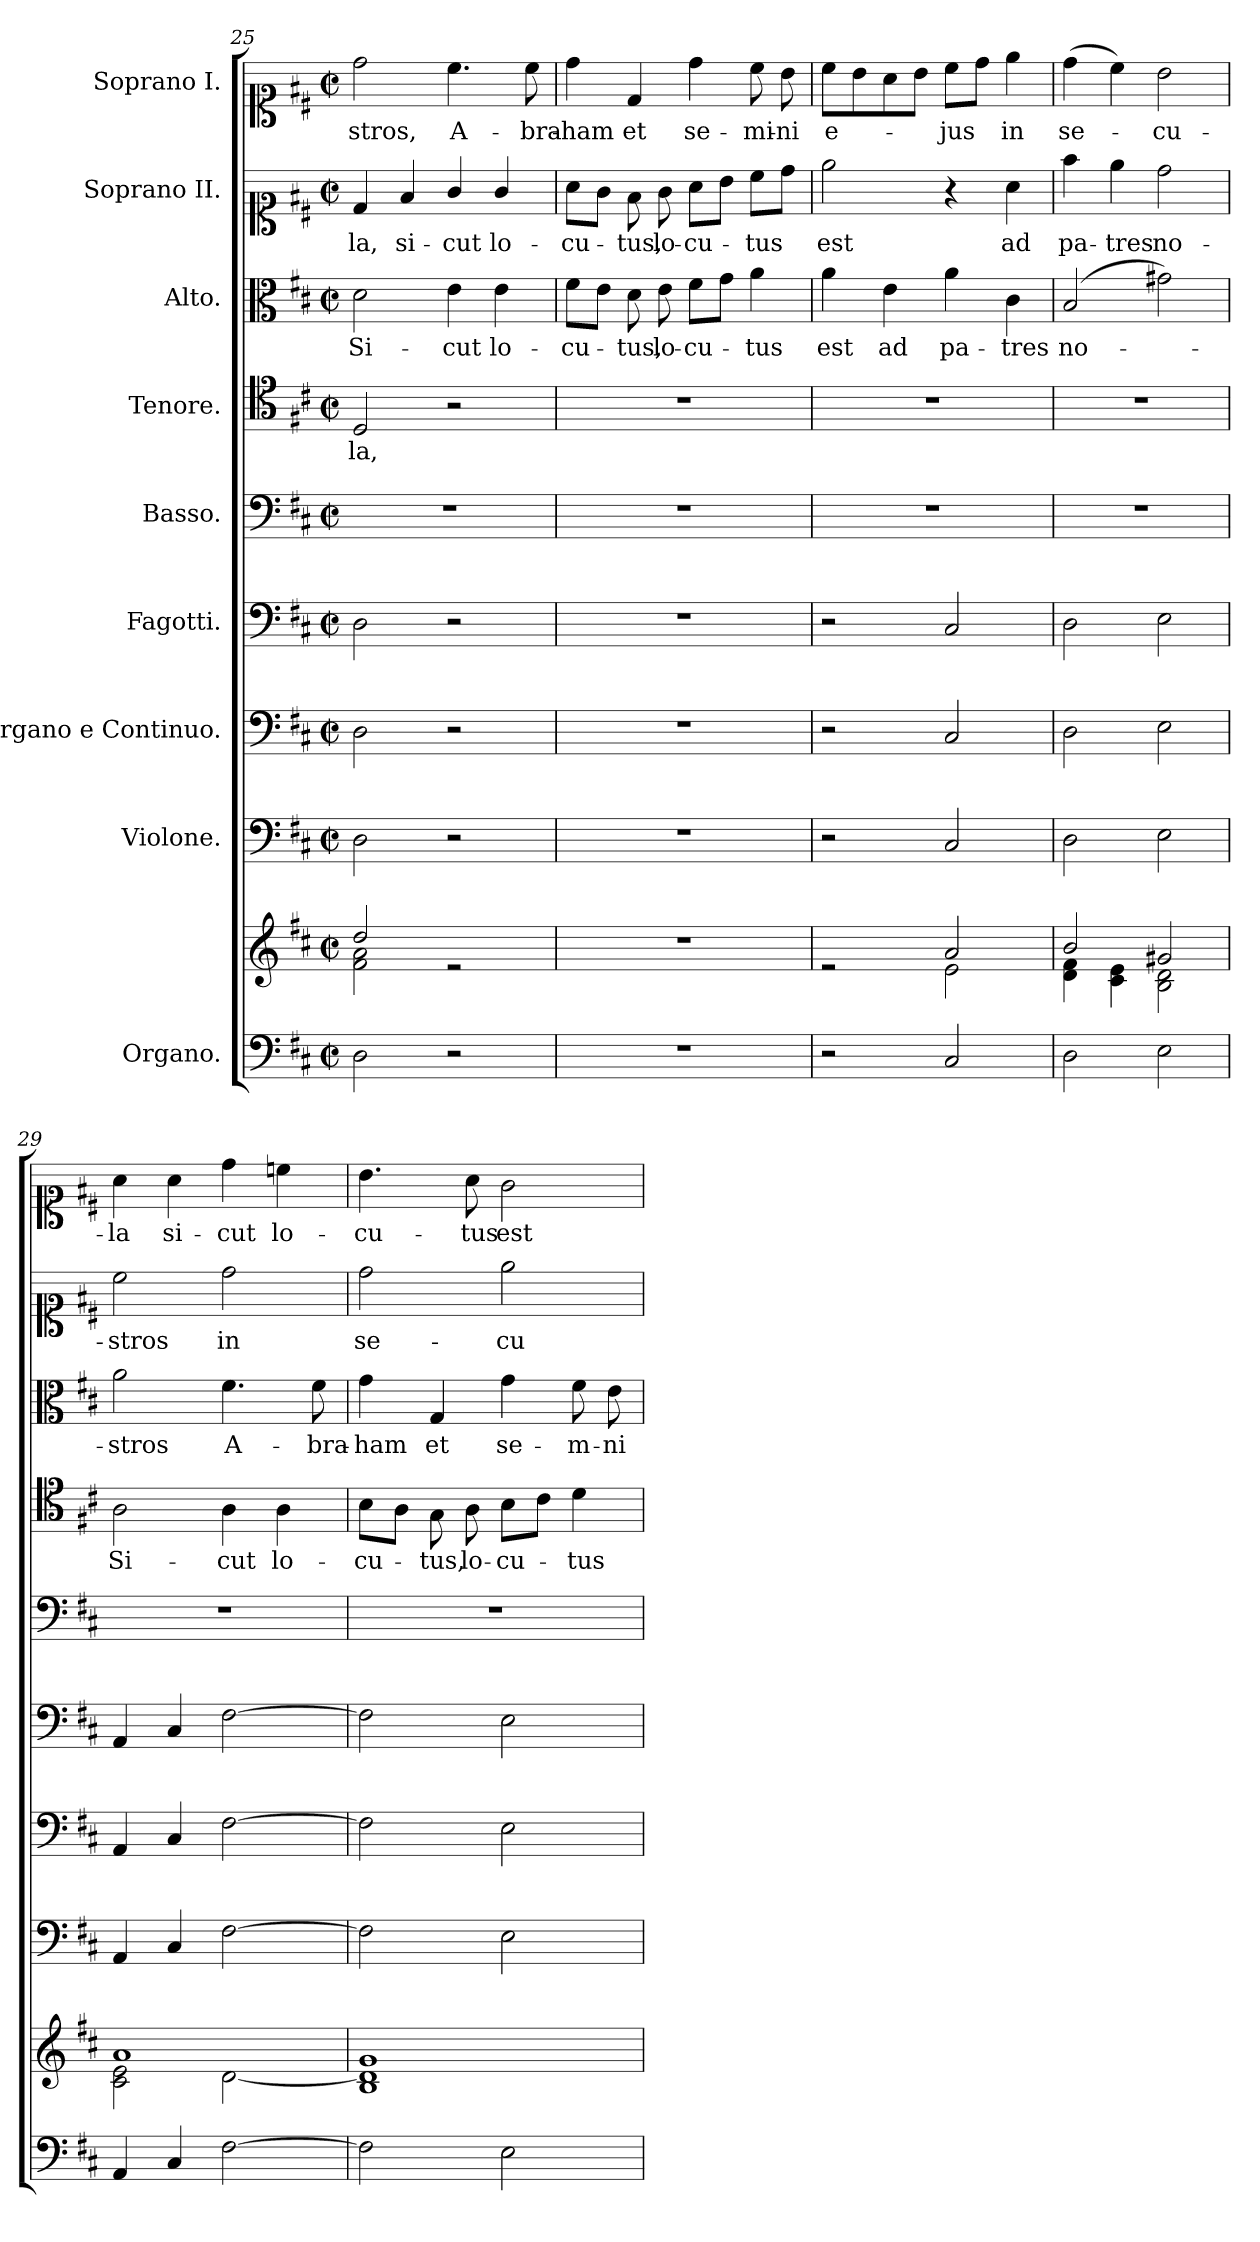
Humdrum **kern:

**kern	**kern	**kern	**kern	**kern	**kern	**kern	**text	**kern	**text	**kern	**text	**kern	**text
*part9	*part9	*part8	*part7	*part6	*part5	*part4	*part4	*part3	*part3	*part2	*part2	*part1	*part1
*staff10	*staff9	*staff8	*staff7	*staff6	*staff5	*staff4	*staff4	*staff3	*staff3	*staff2	*staff2	*staff1	*staff1
*I"Organo.	*	*I"Violone.	*I"Organo e Continuo.	*I"Fagotti.	*I"Basso.	*I"Tenore.	*	*I"Alto.	*	*I"Soprano II.	*	*I"Soprano I.	*
*clefF4	*clefG2	*clefF4	*clefF4	*clefF4	*clefF4	*clefC4	*	*clefC3	*	*clefC1	*	*clefC1	*
*	*	*ITrd7c12	*	*	*	*	*	*	*	*	*	*	*
*k[f#c#]	*k[f#c#]	*k[f#c#]	*k[f#c#]	*k[f#c#]	*k[f#c#]	*k[f#c#]	*	*k[f#c#]	*	*k[f#c#]	*	*k[f#c#]	*
*M2/2	*M2/2	*M2/2	*M2/2	*M2/2	*M2/2	*M2/2	*	*M2/2	*	*M2/2	*	*M2/2	*
*met(c|)	*met(c|)	*met(c|)	*met(c|)	*met(c|)	*met(c|)	*met(c|)	*	*met(c|)	*	*met(c|)	*	*met(c|)	*
=25	=25	=25	=25	=25	=25	=25	=25	=25	=25	=25	=25	=25	=25
*	*^	*	*	*	*	*	*	*	*	*	*	*	*
!	!	!	!	!	!	!	!	!LO:LY:b	!	!LO:LY:b	!	!LO:LY:b	!	!LO:LY:b
2D\	2dd/	2f#\ 2a\	2DD\	2D\	2D\	1r	2D/	-la,	2d\	Si-	4d/	-la,	2dd\	-stros,
!	!	!	!	!	!	!	!	!	!	!	!	!LO:LY:b	!	!
.	.	.	.	.	.	.	.	.	.	.	4f#/	si-	.	.
!	!	!	!	!	!	!	!	!	!	!LO:LY:b	!	!LO:LY:b	!	!LO:LY:b
2r	2re	2ryy	2r	2r	2r	.	2r	.	4e\	-cut	4g/	-cut	4.cc#\	A-
!	!	!	!	!	!	!	!	!	!	!LO:LY:b	!	!LO:LY:b	!	!
.	.	.	.	.	.	.	.	.	4e\	lo-	4g/	lo-	.	.
!	!	!	!	!	!	!	!	!	!	!	!	!	!	!LO:LY:b
.	.	.	.	.	.	.	.	.	.	.	.	.	8cc#\	-bra-
*	*v	*v	*	*	*	*	*	*	*	*	*	*	*	*
=26	=26	=26	=26	=26	=26	=26	=26	=26	=26	=26	=26	=26	=26
!	!	!	!	!	!	!	!	!	!LO:LY:b	!	!LO:LY:b	!	!LO:LY:b
1r	1r	1r	1r	1r	1r	1r	.	8f#\L	-cu-	8a\L	-cu-	4dd\	-ham
.	.	.	.	.	.	.	.	8e\J	.	8g\J	.	.	.
!	!	!	!	!	!	!	!	!	!LO:LY:b	!	!LO:LY:b	!	!LO:LY:b
.	.	.	.	.	.	.	.	8d\	-tus,	8f#\	-tus,	4d/	et
!	!	!	!	!	!	!	!	!	!LO:LY:b	!	!LO:LY:b	!	!
.	.	.	.	.	.	.	.	8e\	lo-	8g\	lo-	.	.
!	!	!	!	!	!	!	!	!	!LO:LY:b	!	!LO:LY:b	!	!LO:LY:b
.	.	.	.	.	.	.	.	8f#\L	-cu-	8a\L	-cu-	4dd\	se-
.	.	.	.	.	.	.	.	8g\J	.	8b\J	.	.	.
!	!	!	!	!	!	!	!	!	!LO:LY:b	!	!LO:LY:b	!	!LO:LY:b
.	.	.	.	.	.	.	.	4a\	-tus	8cc#\L	-tus	8cc#\	-mi-
!	!	!	!	!	!	!	!	!	!	!	!	!	!LO:LY:b
.	.	.	.	.	.	.	.	.	.	8dd\J	.	8b\	-ni
=27	=27	=27	=27	=27	=27	=27	=27	=27	=27	=27	=27	=27	=27
*	*^	*	*	*	*	*	*	*	*	*	*	*	*
!	!	!	!	!	!	!	!	!	!	!LO:LY:b	!	!LO:LY:b	!	!LO:LY:b
2r	2re	2ryy	2r	2r	2r	1r	1r	.	4a\	est	2ee\	est	8cc#\L	e-
.	.	.	.	.	.	.	.	.	.	.	.	.	8b\	.
!	!	!	!	!	!	!	!	!	!	!LO:LY:b	!	!	!	!
.	.	.	.	.	.	.	.	.	4e\	ad	.	.	8a\	.
.	.	.	.	.	.	.	.	.	.	.	.	.	8b\J	.
!	!	!	!	!	!	!	!	!	!	!LO:LY:b	!	!	!	!LO:LY:b
2C#/	2a/	2e\	2CC#/	2C#/	2C#/	.	.	.	4a\	pa-	4r	.	8cc#\L	-jus
.	.	.	.	.	.	.	.	.	.	.	.	.	8dd\J	.
!	!	!	!	!	!	!	!	!	!	!LO:LY:b	!	!LO:LY:b	!	!LO:LY:b
.	.	.	.	.	.	.	.	.	4c#\	-tres	4a\	ad	4ee\	in
=28	=28	=28	=28	=28	=28	=28	=28	=28	=28	=28	=28	=28	=28	=28
!	!	!	!	!	!	!	!	!	!	!LO:LY:b	!	!LO:LY:b	!	!LO:LY:b
2D\	2b/	4d\ 4f#\	2DD\	2D\	2D\	1r	1r	.	(2B/	no-	4ff#\	pa-	(4dd\	se-
!	!	!	!	!	!	!	!	!	!	!	!	!LO:LY:b	!	!
.	.	4c#\ 4e\	.	.	.	.	.	.	.	.	4ee\	-tres	4cc#\)	.
!	!	!	!	!	!	!	!	!	!	!	!	!LO:LY:b	!	!LO:LY:b
2E\	2g#X/	2B\ 2d\	2EE\	2E\	2E\	.	.	.	2g#X\)	.	2dd\	no-	2b\	-cu-
=29	=29	=29	=29	=29	=29	=29	=29	=29	=29	=29	=29	=29	=29	=29
!	!	!	!	!	!	!	!	!LO:LY:b	!	!LO:LY:b	!	!LO:LY:b	!	!LO:LY:b
4AA/	1a	2c#\ 2e\	4AAA/	4AA/	4AA/	1r	2A\	Si-	2a\	stros	2cc#\	-stros	4a\	-la
!	!	!	!	!	!	!	!	!	!	!	!	!	!	!LO:LY:b
4C#/	.	.	4CC#/	4C#/	4C#/	.	.	.	.	.	.	.	4a\	si-
!	!	!	!	!	!	!	!	!LO:LY:b	!	!LO:LY:b	!	!LO:LY:b	!	!LO:LY:b
[2F#\	.	[2d\	[2FF#\	[2F#\	[2F#\	.	4A\	-cut	4.f#\	A-	2dd\	in	4dd\	-cut
!	!	!	!	!	!	!	!	!LO:LY:b	!	!	!	!	!	!LO:LY:b
.	.	.	.	.	.	.	4A\	lo-	.	.	.	.	4ccn\	lo-
!	!	!	!	!	!	!	!	!	!	!LO:LY:b	!	!	!	!
.	.	.	.	.	.	.	.	.	8f#\	-bra-	.	.	.	.
*	*v	*v	*	*	*	*	*	*	*	*	*	*	*	*
!!LO:LB:g=z
=30	=30	=30	=30	=30	=30	=30	=30	=30	=30	=30	=30	=30	=30
!	!	!	!	!	!	!	!LO:LY:b	!	!LO:LY:b	!	!LO:LY:b	!	!LO:LY:b
2F#\]	1B 1d] 1g	2FF#\]	2F#\]	2F#\]	1r	8B\L	-cu-	4g\	-ham	2dd\	se-	4.b\	-cu-
.	.	.	.	.	.	8A\J	.	.	.	.	.	.	.
!	!	!	!	!	!	!	!LO:LY:b	!	!LO:LY:b	!	!	!	!
.	.	.	.	.	.	8G\	-tus,	4G/	et	.	.	.	.
!	!	!	!	!	!	!	!LO:LY:b	!	!	!	!	!	!LO:LY:b
.	.	.	.	.	.	8A\	lo-	.	.	.	.	8a\	-tus
!	!	!	!	!	!	!	!LO:LY:b	!	!LO:LY:b	!	!LO:LY:b	!	!LO:LY:b
2E\	.	2EE\	2E\	2E\	.	8B\L	-cu-	4g\	se-	2ee\	-cu-	2g\	est
.	.	.	.	.	.	8c#\J	.	.	.	.	.	.	.
!	!	!	!	!	!	!	!LO:LY:b	!	!LO:LY:b	!	!	!	!
.	.	.	.	.	.	4d\	-tus	8f#\	-m-	.	.	.	.
!	!	!	!	!	!	!	!	!	!LO:LY:b	!	!	!	!
.	.	.	.	.	.	.	.	8e\	-ni	.	.	.	.
=	=	=	=	=	=	=	=	=	=	=	=	=	=
*-	*-	*-	*-	*-	*-	*-	*-	*-	*-	*-	*-	*-	*-
